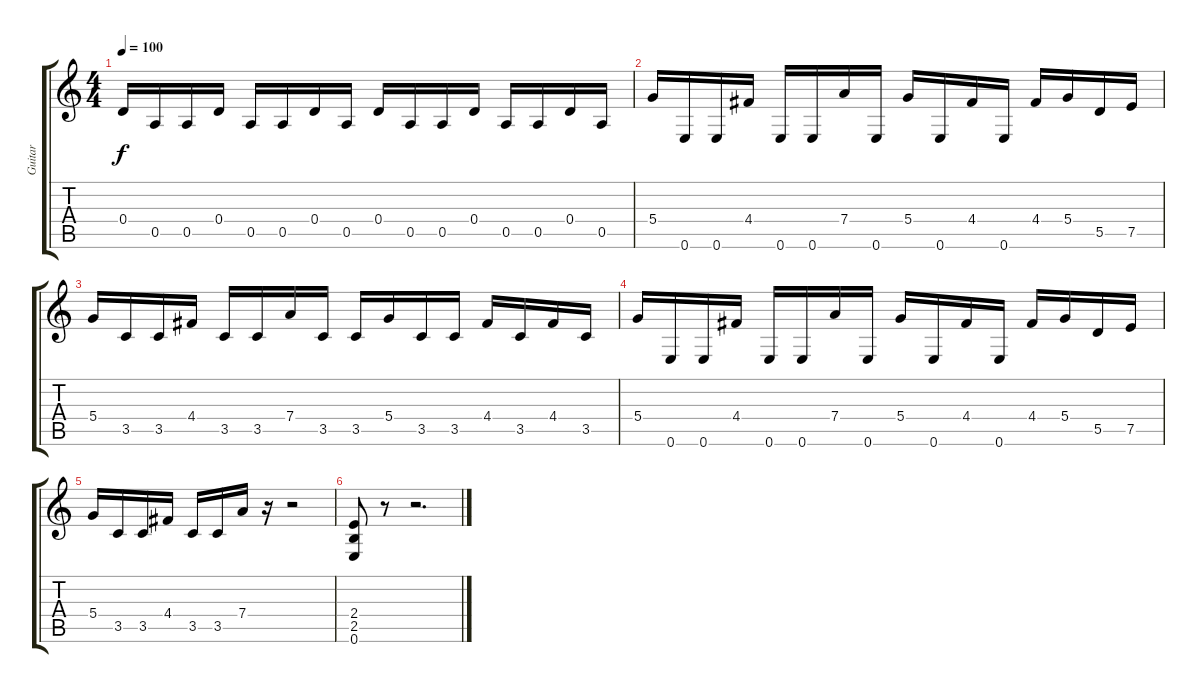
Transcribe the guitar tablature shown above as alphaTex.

\track ("Guitar" "Guitar") {instrument distortionguitar}
\staff {score tabs}
\tuning (E4 B3 G3 D3 A2 E2) {hide}
\ts (4 4)
\tempo 100
\clef g2
\ks c
0.4.16{dy f} 0.5.16 0.5.16 0.4.16 0.5.16 0.5.16 0.4.16 0.5.16 0.4.16 0.5.16 0.5.16 0.4.16 0.5.16 0.5.16 0.4.16 0.5.16 |
5.4.16 0.6.16 0.6.16 4.4.16 0.6.16 0.6.16 7.4.16 0.6.16 5.4.16 0.6.16 4.4.16 0.6.16 4.4.16 5.4.16 5.5.16 7.5.16 |
5.4.16 3.5.16 3.5.16 4.4.16 3.5.16 3.5.16 7.4.16 3.5.16 3.5.16 5.4.16 3.5.16 3.5.16 4.4.16 3.5.16 4.4.16 3.5.16 |
5.4.16 0.6.16 0.6.16 4.4.16 0.6.16 0.6.16 7.4.16 0.6.16 5.4.16 0.6.16 4.4.16 0.6.16 4.4.16 5.4.16 5.5.16 7.5.16 |
5.4.16 3.5.16 3.5.16 4.4.16 3.5.16 3.5.16 7.4.16 r.16 r.2 |
(2.4 2.5 0.6).8 r.8 r.2{d}
